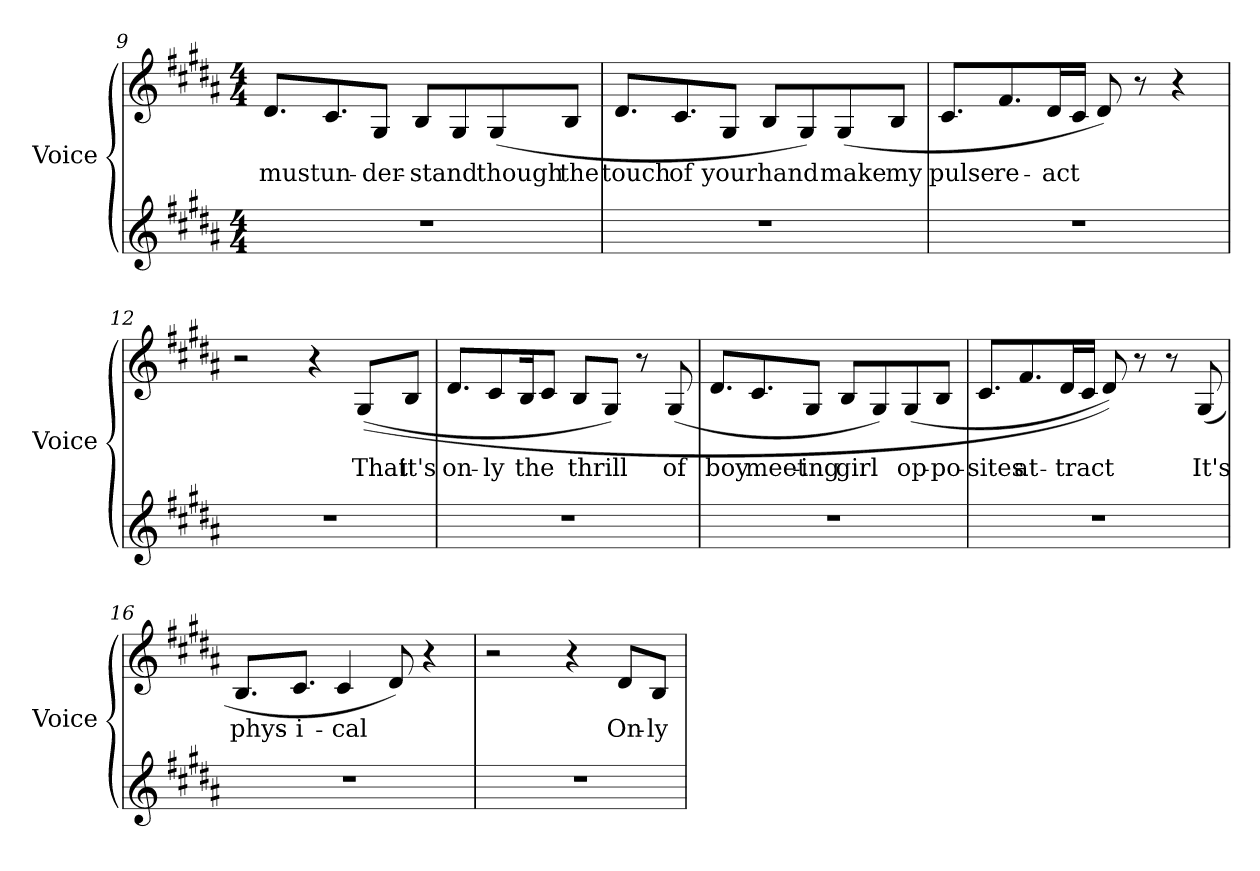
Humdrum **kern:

**kern	**kern	**text
*part2	*part1	*part1
*staff2	*staff1	*staff1
*I"Voice	*I"Voice	*
*I'Voice	*I'Voice	*
*clefG2	*clefG2	*
*k[f#c#g#d#a#]	*k[f#c#g#d#a#]	*
*g#:	*g#:	*
*M4/4	*M4/4	*
=9	=9	=9
!	!	!LO:LY:b:color=#000000
1r	8.d#i/L	must
!	!	!LO:LY:b:color=#000000
.	8.c#i/	un-
!	!	!LO:LY:b:color=#000000
.	8G#i/J	-der-
!	!	!LO:LY:b:color=#000000
.	8Bi/L	-stand
.	8G#i/	.
!	!	!LO:LY:b:color=#000000
.	(8G#i/	though
!	!	!LO:LY:b:color=#000000
.	8Bi/J	the
=10	=10	=10
!	!	!LO:LY:b:color=#000000
1r	8.d#i/L	touch
!	!	!LO:LY:b:color=#000000
.	8.c#i/	of
!	!	!LO:LY:b:color=#000000
.	8G#i/J	your
!	!	!LO:LY:b:color=#000000
.	8Bi/L	hand
.	8G#i/)	.
!	!	!LO:LY:b:color=#000000
.	(8G#i/	make
!	!	!LO:LY:b:color=#000000
.	8Bi/J	my
!!LO:LB:g=z
=11	=11	=11
!	!	!LO:LY:b:color=#000000
1r	8.c#i/L	pulse
!	!	!LO:LY:b:color=#000000
.	8.f#i/	re-
!	!	!LO:LY:b:color=#000000
.	16d#i/L	-act
.	16c#i/JJ	.
.	8d#i/)	.
.	8r	.
.	4r	.
=12	=12	=12
1r	2r	.
.	4r	.
!	!	!LO:LY:b:color=#000000
.	((8G#i/L	That
!	!	!LO:LY:b:color=#000000
.	8Bi/J	it's
=13	=13	=13
!	!	!LO:LY:b:color=#000000
1r	8.d#i/L	on-
!	!	!LO:LY:b:color=#000000
.	8c#i/	-ly
!	!	!LO:LY:b:color=#000000
.	16Bi/k	the
.	8c#i/J	.
!	!	!LO:LY:b:color=#000000
.	8Bi/L	thrill
.	8G#i/J)	.
.	8r	.
!	!	!LO:LY:b:color=#000000
.	(8G#i/	of
=14	=14	=14
!	!	!LO:LY:b:color=#000000
1r	8.d#i/L	boy
!	!	!LO:LY:b:color=#000000
.	8.c#i/	meet-
!	!	!LO:LY:b:color=#000000
.	8G#i/J	-ing
!	!	!LO:LY:b:color=#000000
.	8Bi/L	girl
.	8G#i/)	.
!	!	!LO:LY:b:color=#000000
.	(8G#i/	op-
!	!	!LO:LY:b:color=#000000
.	8Bi/J	-po-
=15	=15	=15
!	!	!LO:LY:b:color=#000000
1r	8.c#i/L	-sites
!	!	!LO:LY:b:color=#000000
.	8.f#i/	at-
!	!	!LO:LY:b:color=#000000
.	16d#i/L	-tract
.	16c#i/JJ	.
.	8d#i/))	.
.	8r	.
.	8r	.
!	!	!LO:LY:b:color=#000000
.	(8G#i/	It's
=16	=16	=16
!	!	!LO:LY:b:color=#000000
1r	8.Bi/L	phys-
!	!	!LO:LY:b:color=#000000
.	8.c#i/J	-i-
!	!	!LO:LY:b:color=#000000
.	4c#i/	-cal
.	8d#i/)	.
.	4r	.
=17	=17	=17
1r	2r	.
.	4r	.
!	!	!LO:LY:b:color=#000000
.	8d#i/L	On-
!	!	!LO:LY:b:color=#000000
.	8Bi/J	-ly
=	=	=
*-	*-	*-
